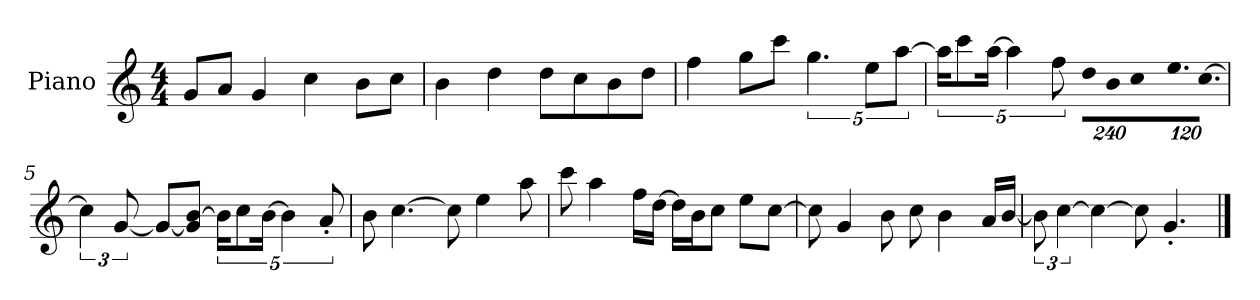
**kern
*part1
*staff1
*I"Piano
*I'P-no
*clefG2
*k[]
*M4/4
*MM90
=1
8g/L
8a/J
4g/
4cc\
8b\L
8cc\J
=2
4b\
4dd\
8dd\L
8cc\
8b\
8dd\J
=3
4ff\
8gg\L
8ccc\J
5.gg\
10ee\L
[10aa\J
=4
20aa\KL]
10ccc\
[20aa\Jk
5aa\]
10ff\
*Xbrackettup
!LO:N:vis=16
1920%137dd\LL
!LO:N:vis=16
1920%137b\J
!LO:N:vis=8
960%137cc\
!LO:N:vis=16.
960%103ee\L
!LO:N:vis=16.
[960%103cc\JJ
!!LO:LB:g=z
=5
*brackettup
6cc\]
[12g/
8g/L_
8g/] [8b/J
20b\KL]
10cc\
[20b\Jk
5b\]
10a'/
=6
8b\
[4.cc\
8cc\]
4ee\
8aa\
=7
8ccc\
4aa\
16ff\LL
[16dd\JJ
16dd\LL]
16b\J
8cc\J
8ee\L
[8cc\J
=8
8cc\]
4g/
8b\
8cc\
4b\
16a/LL
[16b/JJ
=9
12b\]
[6cc\
4cc\_
8cc\]
4.g'/
==
*-
